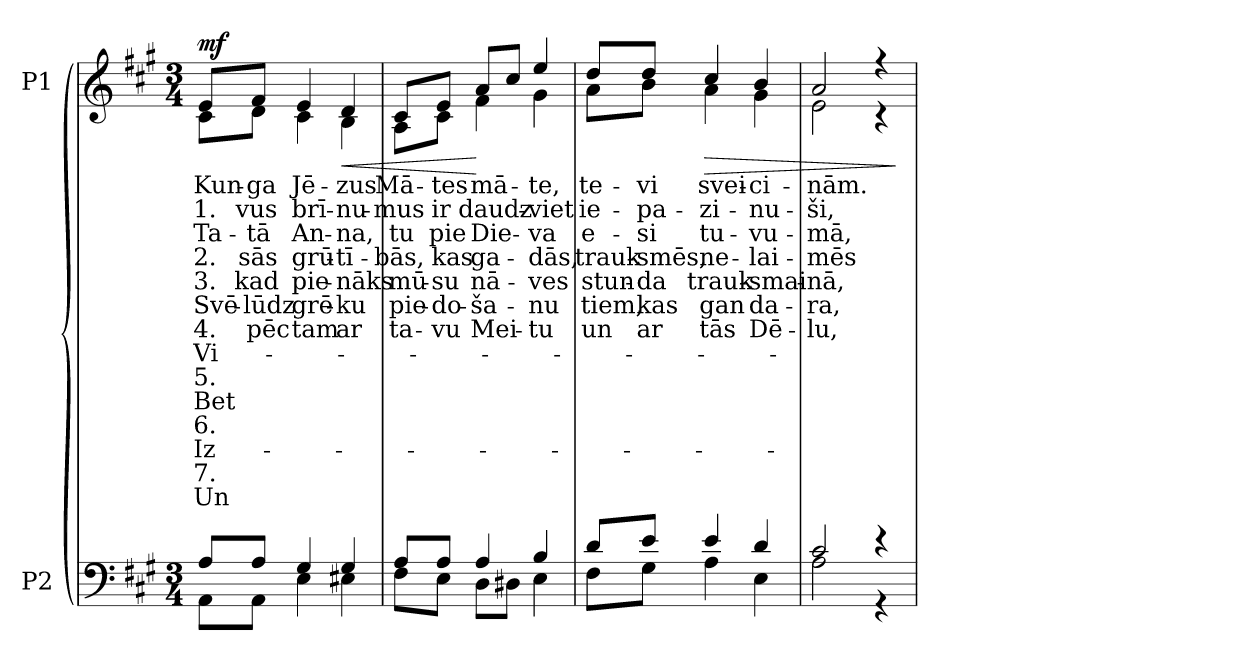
**kern	**kern	**text	**text	**text	**text	**text	**text	**text	**text	**text	**text	**text	**text	**text	**text	**dynam
*part2	*part1	*part1	*part1	*part1	*part1	*part1	*part1	*part1	*part1	*part1	*part1	*part1	*part1	*part1	*part1	*part1
*staff2	*staff1	*staff1	*staff1	*staff1	*staff1	*staff1	*staff1	*staff1	*staff1	*staff1	*staff1	*staff1	*staff1	*staff1	*staff1	*staff1
*I"P2	*I"P1	*	*	*	*	*	*	*	*	*	*	*	*	*	*	*
!!LO:PB:g=z
*clefF4	*clefG2	*	*	*	*	*	*	*	*	*	*	*	*	*	*	*
*k[f#c#g#]	*k[f#c#g#]	*	*	*	*	*	*	*	*	*	*	*	*	*	*	*
*A:	*A:	*	*	*	*	*	*	*	*	*	*	*	*	*	*	*
*M3/4	*M3/4	*	*	*	*	*	*	*	*	*	*	*	*	*	*	*
=1	=1	=1	=1	=1	=1	=1	=1	=1	=1	=1	=1	=1	=1	=1	=1	=1
*^	*	*	*	*	*	*	*	*	*	*	*	*	*	*	*	*
!	!	!LO:TX:a:B:t=Allegro Moderato	!	!	!	!	!	!	!	!	!	!	!	!	!	!	!
!	!	!	!LO:LY:b:color=#000000	!LO:LY:b:color=#000000	!LO:LY:b:color=#000000	!LO:LY:b:color=#000000	!LO:LY:b:color=#000000	!LO:LY:b:color=#000000	!LO:LY:b:color=#000000	!LO:LY:b:color=#000000	!LO:LY:b:color=#000000	!LO:LY:b:color=#000000	!LO:LY:b:color=#000000	!LO:LY:b:color=#000000	!LO:LY:b:color=#000000	!LO:LY:b:color=#000000	!
*	*	*^	*	*	*	*	*	*	*	*	*	*	*	*	*	*	*
8Ai/L	8AAi\L	8ei/L	8c#i\L	Kun-	-1.	Ta-	-2.	3.	-Svē-	4.	Vi-	5.	-Bet	6.	Iz-	7.	-Un	mf
!	!	!	!	!LO:LY:b:color=#000000	!LO:LY:b:color=#000000	!LO:LY:b:color=#000000	!LO:LY:b:color=#000000	!LO:LY:b:color=#000000	!LO:LY:b:color=#000000	!LO:LY:b:color=#000000	!	!	!	!	!	!	!	!
8Ai/J	8AAi\J	8f#i/J	8di\J	ga	vus	tā	sās	kad	lūdz	pēc	.	.	.	.	.	.	.	.
!	!	!	!	!LO:LY:b:color=#000000	!LO:LY:b:color=#000000	!LO:LY:b:color=#000000	!LO:LY:b:color=#000000	!LO:LY:b:color=#000000	!LO:LY:b:color=#000000	!LO:LY:b:color=#000000	!	!	!	!	!	!	!	!
4G#i/	4Ei\	4ei/	4c#i\	Jē-	brī-	-An-	-grū-	-pie-	grē-	-tam	.	.	.	.	.	.	.	.
!	!	!	!	!LO:LY:b:color=#000000	!LO:LY:b:color=#000000	!LO:LY:b:color=#000000	!LO:LY:b:color=#000000	!LO:LY:b:color=#000000	!LO:LY:b:color=#000000	!LO:LY:b:color=#000000	!	!	!	!	!	!	!	!LO:HP:b
4G#i/	4E#Xi\	4di/	4Bi\	-zus	-nu-	na,	tī-	-nāks	ku	ar	.	.	.	.	.	.	.	<
=2	=2	=2	=2	=2	=2	=2	=2	=2	=2	=2	=2	=2	=2	=2	=2	=2	=2	=2
!	!	!	!	!LO:LY:b:color=#000000	!LO:LY:b:color=#000000	!LO:LY:b:color=#000000	!LO:LY:b:color=#000000	!LO:LY:b:color=#000000	!LO:LY:b:color=#000000	!LO:LY:b:color=#000000	!	!	!	!	!	!	!	!
8Ai/L	8F#i\L	8c#i/L	8Ai\L	Mā-	-mus	-tu	-bās,	mū-	pie-	ta-	.	.	.	.	.	.	.	.
!	!	!	!	!LO:LY:b:color=#000000	!LO:LY:b:color=#000000	!LO:LY:b:color=#000000	!LO:LY:b:color=#000000	!LO:LY:b:color=#000000	!LO:LY:b:color=#000000	!LO:LY:b:color=#000000	!	!	!	!	!	!	!	!
8Ai/J	8Ei\J	8ei/J	8c#i\J	-tes	ir	pie	-kas	-su	do-	vu	.	.	.	.	.	.	.	.
!	!	!	!	!LO:LY:b:color=#000000	!LO:LY:b:color=#000000	!LO:LY:b:color=#000000	!LO:LY:b:color=#000000	!LO:LY:b:color=#000000	!LO:LY:b:color=#000000	!LO:LY:b:color=#000000	!	!	!	!	!	!	!	!
4Ai/	8Di\L	8ai/L	4f#i\	mā-	daudz-	-Die-	-ga-	-nā-	-ša-	Mei-	.	.	.	.	.	.	.	[
.	8D#Xi\J	8cc#i/J	.	.	.	.	.	.	.	.	.	.	.	.	.	.	.	.
!	!	!	!	!LO:LY:b:color=#000000	!LO:LY:b:color=#000000	!LO:LY:b:color=#000000	!LO:LY:b:color=#000000	!LO:LY:b:color=#000000	!LO:LY:b:color=#000000	!LO:LY:b:color=#000000	!	!	!	!	!	!	!	!
4Bi/	4Ei\	4eei/	4g#i\	-te,	-viet	va	dās,	ves	nu	-tu	.	.	.	.	.	.	.	.
=3	=3	=3	=3	=3	=3	=3	=3	=3	=3	=3	=3	=3	=3	=3	=3	=3	=3	=3
!	!	!	!	!LO:LY:b:color=#000000	!LO:LY:b:color=#000000	!LO:LY:b:color=#000000	!LO:LY:b:color=#000000	!LO:LY:b:color=#000000	!LO:LY:b:color=#000000	!LO:LY:b:color=#000000	!	!	!	!	!	!	!	!
8di/L	8F#i\L	8ddi/L	8ai\L	te-	ie-	-e-	trauk-	stun-	tiem,	-un	.	.	.	.	.	.	.	.
!	!	!	!	!LO:LY:b:color=#000000	!LO:LY:b:color=#000000	!LO:LY:b:color=#000000	!LO:LY:b:color=#000000	!LO:LY:b:color=#000000	!LO:LY:b:color=#000000	!LO:LY:b:color=#000000	!	!	!	!	!	!	!	!
8ei/J	8G#i\J	8ddi/J	8bi\J	-vi	-pa-	si	smēs,	da	kas	-ar	.	.	.	.	.	.	.	.
!	!	!	!	!LO:LY:b:color=#000000	!LO:LY:b:color=#000000	!LO:LY:b:color=#000000	!LO:LY:b:color=#000000	!LO:LY:b:color=#000000	!LO:LY:b:color=#000000	!LO:LY:b:color=#000000	!	!	!	!	!	!	!	!LO:HP:b
4ei/	4Ai\	4cc#i/	4ai\	svei-	-zi-	tu-	ne-	trauk-	-gan	-tās	.	.	.	.	.	.	.	>
!	!	!	!	!LO:LY:b:color=#000000	!LO:LY:b:color=#000000	!LO:LY:b:color=#000000	!LO:LY:b:color=#000000	!LO:LY:b:color=#000000	!LO:LY:b:color=#000000	!LO:LY:b:color=#000000	!	!	!	!	!	!	!	!
4di/	4Ei\	4bi/	4g#i\	-ci-	-nu-	-vu-	-lai-	-smai-	-da-	-Dē-	.	.	.	.	.	.	.	.
=4	=4	=4	=4	=4	=4	=4	=4	=4	=4	=4	=4	=4	=4	=4	=4	=4	=4	=4
!	!	!	!	!LO:LY:b:color=#000000	!LO:LY:b:color=#000000	!LO:LY:b:color=#000000	!LO:LY:b:color=#000000	!LO:LY:b:color=#000000	!LO:LY:b:color=#000000	!LO:LY:b:color=#000000	!	!	!	!	!	!	!	!
2c#i/	2Ai\	2ai/	2ei\	-nām.	-ši,	mā,	mēs	nā,	ra,	-lu,	.	.	.	.	.	.	.	.
!	!	!	!	!LO:LY:b:color=#000000	!LO:LY:b:color=#000000	!LO:LY:b:color=#000000	!LO:LY:b:color=#000000	!LO:LY:b:color=#000000	!LO:LY:b:color=#000000	!LO:LY:b:color=#000000	!	!	!	!	!	!	!	!
4r	4r	4r	4r	1.	2.	3.	4.	5.	6.	7.	.	.	.	.	.	.	.	.
*v	*v	*	*	*	*	*	*	*	*	*	*	*	*	*	*	*	*	*
*	*v	*v	*	*	*	*	*	*	*	*	*	*	*	*	*	*	*
.	.	.	.	.	.	.	.	.	.	.	.	.	.	.	.	]
=	=	=	=	=	=	=	=	=	=	=	=	=	=	=	=	=
*-	*-	*-	*-	*-	*-	*-	*-	*-	*-	*-	*-	*-	*-	*-	*-	*-
